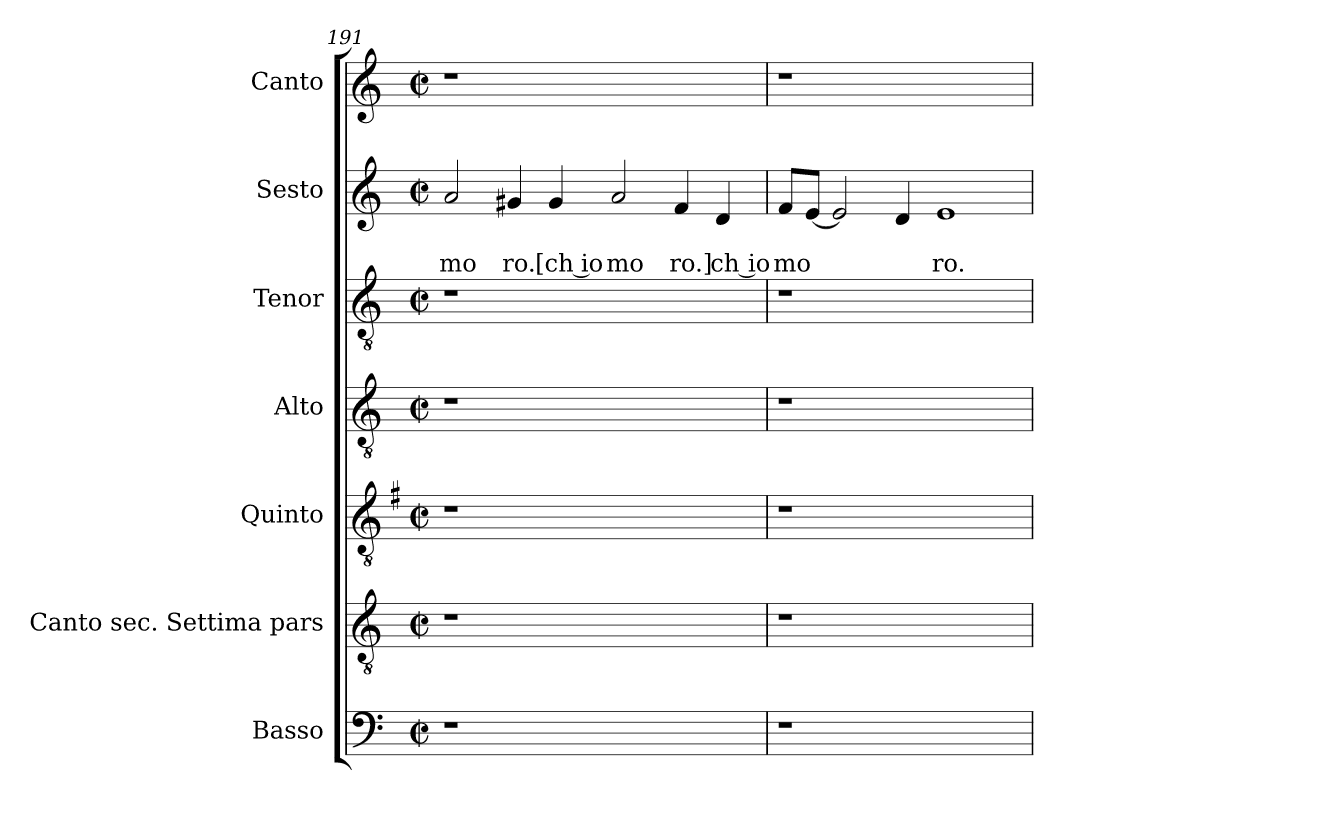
**kern	**kern	**kern	**kern	**kern	**kern	**text	**text	**kern
*part7	*part6	*part5	*part4	*part3	*part2	*part2	*part2	*part1
*staff7	*staff6	*staff5	*staff4	*staff3	*staff2	*staff2	*staff2	*staff1
*I"Basso	*I"Canto sec. Settima pars	*I"Quinto	*I"Alto	*I"Tenor	*I"Sesto	*	*	*I"Canto
*	*	*I'Quinto	*I'Alto	*I'Tenor	*I'Sesto	*	*	*I'Canto
*clefF4	*clefGv2	*clefGv2	*clefGv2	*clefGv2	*clefG2	*	*	*clefG2
*k[]	*k[]	*k[f#]	*k[]	*k[]	*k[]	*	*	*k[]
*C:	*C:	*G:	*C:	*C:	*C:	*	*	*C:
*M2/2	*M2/2	*M2/2	*M2/2	*M2/2	*M2/2	*	*	*M2/2
*met(c|)	*met(c|)	*met(c|)	*met(c|)	*met(c|)	*met(c|)	*	*	*met(c|)
=191	=191	=191	=191	=191	=191	=191	=191	=191
!	!	!	!	!	!	!	!LO:LY:b	!
1r	1r	1r	1r	1r	2a/	.	mo	1r
!	!	!	!	!	!	!	!LO:LY:b	!
.	.	.	.	.	4g#X/	.	ro.	.
!	!	!	!	!	!	!	!LO:LY:b:rj	!
.	.	.	.	.	4g#/	.	[ch io	.
!	!	!	!	!	!	!	!LO:LY:b	!
1ryy	1ryy	1ryy	1ryy	1ryy	2a/	.	mo	1ryy
!	!	!	!	!	!	!	!LO:LY:b	!
.	.	.	.	.	4f/	.	ro.]	.
!	!	!	!	!	!	!	!LO:LY:b:rj	!
.	.	.	.	.	4d/	.	ch io	.
!!LO:LB:g=z
=192	=192	=192	=192	=192	=192	=192	=192	=192
!	!	!	!	!	!	!	!LO:LY:b	!
1r	1r	1r	1r	1r	8f/L	.	mo	1r
.	.	.	.	.	[<8e/J	.	.	.
.	.	.	.	.	2e/]	.	.	.
.	.	.	.	.	4d/	.	.	.
!	!	!	!	!	!	!	!LO:LY:b	!
1ryy	1ryy	1ryy	1ryy	1ryy	1e	.	ro.	1ryy
=	=	=	=	=	=	=	=	=
*-	*-	*-	*-	*-	*-	*-	*-	*-
